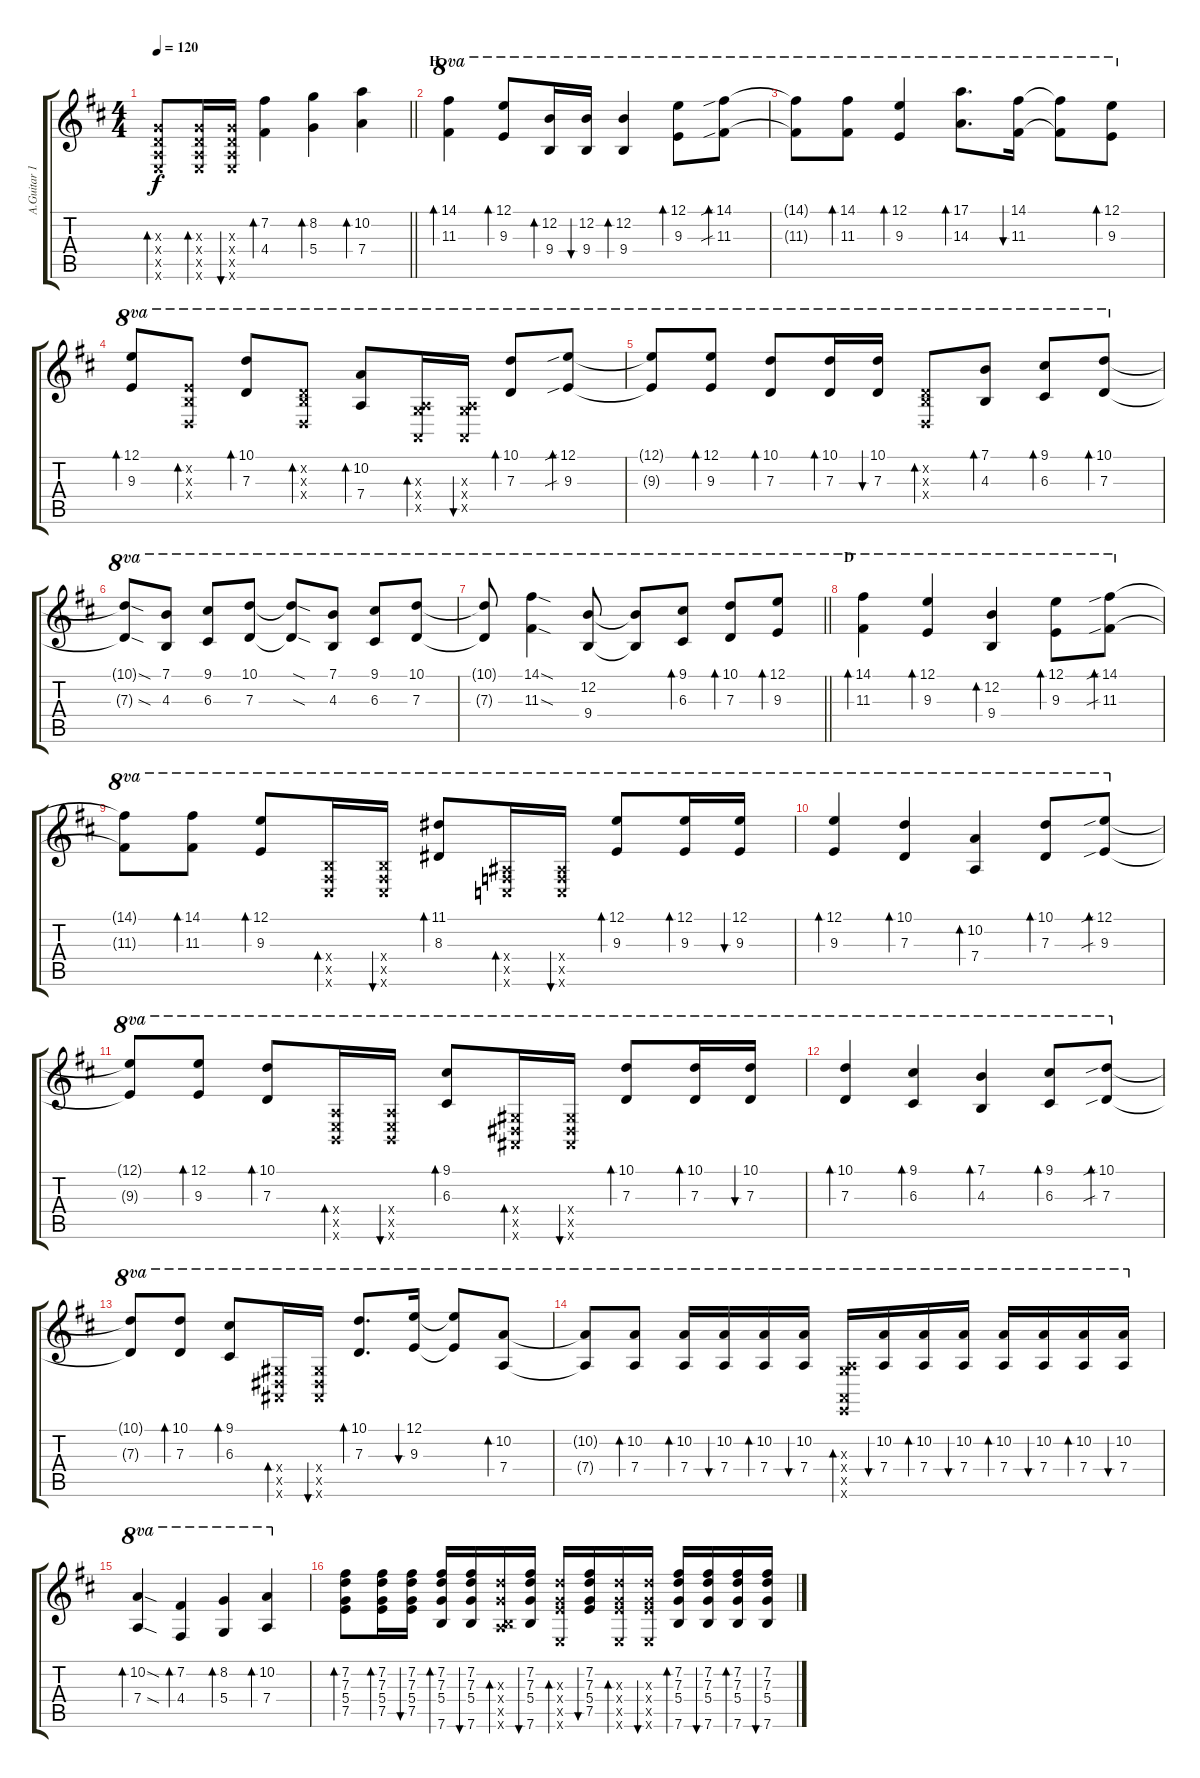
\track ("A.Guitar 1" "A.Guitar 1") {instrument acousticguitarsteel}
\staff {score tabs}
\tuning (E4 B3 G3 D3 A2 E2) {hide}
\ts (4 4)
\tempo 120
\clef g2
\barLineRight lightlight
\ks d
(0.3{x} 0.4{x} 0.5{x} 0.6{x}).8{bd 30 dy f instrument acousticguitarsteel} (0.3{x} 0.4{x} 0.5{x} 0.6{x}).16{bd 30} (0.3{x} 0.4{x} 0.5{x} 0.6{x}).16{bu 30} (7.2 4.4).4{bd 30} (8.2 5.4).4{bd 30} (10.2 7.4).4{bd 30} |
\section ("" "H")
(14.1 11.3).4{bd 30 ot 8va} (12.1 9.3).8{bd 30 ot 8va} (12.2 9.4).16{bd 30 ot 8va} (12.2 9.4).16{bu 30 ot 8va} (12.2 9.4).4{bd 30 ot 8va} (12.1 9.3).8{bd 30 ot 8va} (14.1{sib} 11.3{sib}).8{bd 30 ot 8va} |
(14.1{t} 11.3{t}).8{ot 8va} (14.1 11.3).8{bd 30 ot 8va} (12.1 9.3).4{bd 30 ot 8va} (17.1 14.3).8{d bd 30 ot 8va} (14.1 11.3).16{bu 30 ot 8va} (14.1{t} 11.3{t}).8{ot 8va} (12.1 9.3).8{bd 30 ot 8va} |
(12.1 9.3).8{bd 30 ot 8va} (0.2{x} 9.3{x} 0.4{x}).8{bd 30 ot 8va} (10.1 7.3).8{bd 30 ot 8va} (0.2{x} 7.3{x} 0.4{x}).8{bd 30 ot 8va} (10.2 7.4).8{bd 30 ot 8va} (0.3{x} 7.4{x} 0.5{x}).16{bd 30 ot 8va} (0.3{x} 7.4{x} 0.5{x}).16{bu 30 ot 8va} (10.1 7.3).8{bd 30 ot 8va} (12.1{sib} 9.3{sib}).8{bd 30 ot 8va} |
(12.1{t} 9.3{t}).8{ot 8va} (12.1 9.3).8{bd 30 ot 8va} (10.1 7.3).8{bd 30 ot 8va} (10.1 7.3).16{bd 30 ot 8va} (10.1 7.3).16{bu 30 ot 8va} (0.2{x} 7.3{x} 0.4{x}).8{bd 30 ot 8va} (7.1 4.3).8{bd 30 ot 8va} (9.1 6.3).8{bd 30 ot 8va} (10.1 7.3).8{bd 30 ot 8va} |
(10.1{sod t} 7.3{sod t}).8{ot 8va} (7.1 4.3).8{ot 8va} (9.1 6.3).8{ot 8va} (10.1 7.3).8{ot 8va} (10.1{sod t} 7.3{sod t}).8{ot 8va} (7.1 4.3).8{ot 8va} (9.1 6.3).8{ot 8va} (10.1 7.3).8{ot 8va} |
\barLineRight lightlight
(10.1{t} 7.3{t}).8{ot 8va} (14.1{sod} 11.3{sod}).4{ot 8va} (12.2 9.4).8{ot 8va} (12.2{t} 9.4{t}).8{ot 8va} (9.1 6.3).8{bd 30 ot 8va} (10.1 7.3).8{bd 30 ot 8va} (12.1 9.3).8{bd 30 ot 8va} |
\section ("" "D")
(14.1 11.3).4{bd 30 ot 8va} (12.1 9.3).4{bd 30 ot 8va} (12.2 9.4).4{bd 30 ot 8va} (12.1 9.3).8{bd 30 ot 8va} (14.1{sib} 11.3{sib}).8{bd 30 ot 8va} |
(14.1{t} 11.3{t}).8{ot 8va} (14.1 11.3).8{bd 30 ot 8va} (12.1 9.3).8{bd 30 ot 8va} (9.4{x} 9.5{x} 9.6{x}).16{bd 30 ot 8va} (9.4{x} 9.5{x} 9.6{x}).16{bu 30 ot 8va} (11.1 8.3).8{bd 30 ot 8va} (8.4{x} 8.5{x} 8.6{x}).16{bd 30 ot 8va} (8.4{x} 8.5{x} 8.6{x}).16{bu 30 ot 8va} (12.1 9.3).8{bd 30 ot 8va} (12.1 9.3).16{bd 30 ot 8va} (12.1 9.3).16{bu 30 ot 8va} |
(12.1 9.3).4{bd 30 ot 8va} (10.1 7.3).4{bd 30 ot 8va} (10.2 7.4).4{bd 30 ot 8va} (10.1 7.3).8{bd 30 ot 8va} (12.1{sib} 9.3{sib}).8{bd 30 ot 8va} |
(12.1{t} 9.3{t}).8{ot 8va} (12.1 9.3).8{bd 30 ot 8va} (10.1 7.3).8{bd 30 ot 8va} (7.4{x} 7.5{x} 7.6{x}).16{bd 30 ot 8va} (7.4{x} 7.5{x} 7.6{x}).16{bu 30 ot 8va} (9.1 6.3).8{bd 30 ot 8va} (6.4{x} 6.5{x} 6.6{x}).16{bd 30 ot 8va} (6.4{x} 6.5{x} 6.6{x}).16{bu 30 ot 8va} (10.1 7.3).8{bd 30 ot 8va} (10.1 7.3).16{bd 30 ot 8va} (10.1 7.3).16{bu 30 ot 8va} |
(10.1 7.3).4{bd 30 ot 8va} (9.1 6.3).4{bd 30 ot 8va} (7.1 4.3).4{bd 30 ot 8va} (9.1 6.3).8{bd 30 ot 8va} (10.1{sib} 7.3{sib}).8{bd 30 ot 8va} |
(10.1{t} 7.3{t}).8{ot 8va} (10.1 7.3).8{bd 30 ot 8va} (9.1 6.3).8{bd 30 ot 8va} (6.4{x} 6.5{x} 6.6{x}).16{bd 30 ot 8va} (6.4{x} 6.5{x} 6.6{x}).16{bu 30 ot 8va} (10.1 7.3).8{d bd 30 ot 8va} (12.1 9.3).16{bu 30 ot 8va} (12.1{t} 9.3{t}).8{ot 8va} (10.2 7.4).8{bd 30 ot 8va} |
(10.2{t} 7.4{t}).8{ot 8va} (10.2 7.4).8{bd 30 ot 8va} (10.2 7.4).16{bd 30 ot 8va} (10.2 7.4).16{bu 30 ot 8va} (10.2 7.4).16{bd 30 ot 8va} (10.2 7.4).16{bu 30 ot 8va} (0.3{x} 7.4{x} 0.5{x} 0.6{x}).16{bd 30 ot 8va} (10.2 7.4).16{bu 30 ot 8va} (10.2 7.4).16{bd 30 ot 8va} (10.2 7.4).16{bu 30 ot 8va} (10.2 7.4).16{bd 30 ot 8va} (10.2 7.4).16{bu 30 ot 8va} (10.2 7.4).16{bd 30 ot 8va} (10.2 7.4).16{bu 30 ot 8va} |
(10.2{sod} 7.4{sod}).4{bd 30 ot 8va} (7.2 4.4).4{bd 30 ot 8va} (8.2 5.4).4{bd 30 ot 8va} (10.2 7.4).4{bd 30 ot 8va} |
(7.2 7.3 5.4 7.5).8{bd 30} (7.2 7.3 5.4 7.5).16{bd 30} (7.2 7.3 5.4 7.5).16{bu 30} (7.2 7.3 5.4 7.6).16{bd 30} (7.2 7.3 5.4 7.6).16{bu 30} (7.3{x} 5.4{x} 0.5{x} 7.6{x}).16{bd 30} (7.2 7.3 5.4 7.6).16{bu 30} (7.3{x} 5.4{x} 7.5{x} 0.6{x}).16{bd 30} (7.2 7.3 5.4 7.5).16{bu 30} (7.3{x} 5.4{x} 7.5{x} 0.6{x}).16{bd 30} (7.3{x} 5.4{x} 7.5{x} 0.6{x}).16{bu 30} (7.2 7.3 5.4 7.6).16{bd 30} (7.2 7.3 5.4 7.6).16{bu 30} (7.2 7.3 5.4 7.6).16{bd 30} (7.2 7.3 5.4 7.6).16{bu 30}
